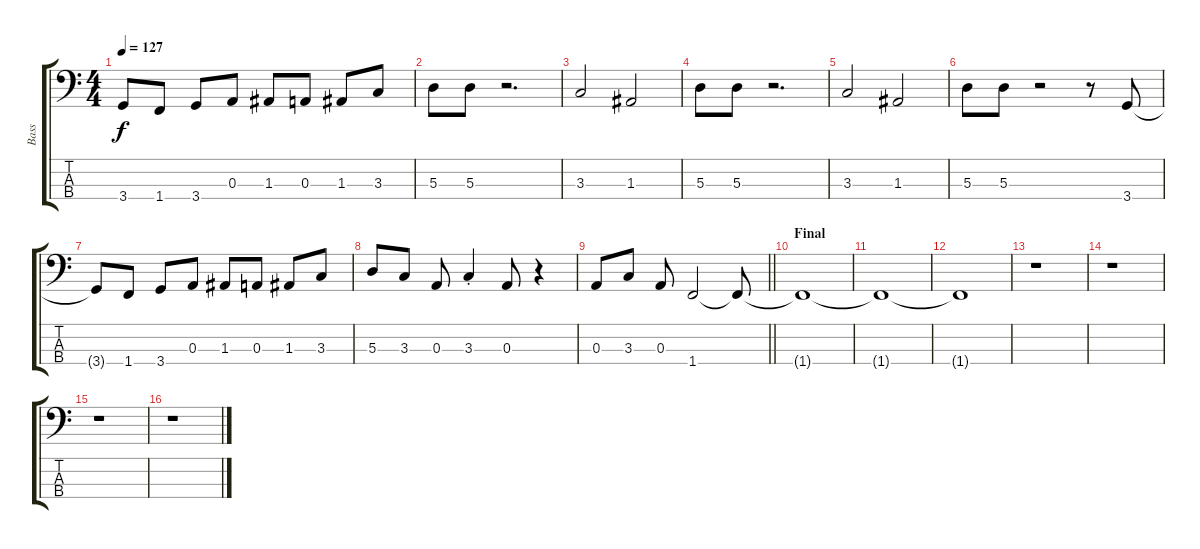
\track ("Bass" "Bass") {instrument electricbassfinger}
\staff {score tabs}
\tuning (G2 D2 A1 E1) {hide}
\ts (4 4)
\tempo 127
\clef f4
\ks c
3.4{t}.8{dy f} 1.4.8 3.4.8 0.3.8 1.3.8 0.3.8 1.3.8 3.3.8 |
5.3.8 5.3.8 r.2{d} |
3.3.2 1.3.2 |
5.3.8 5.3.8 r.2{d} |
3.3.2 1.3.2 |
5.3.8 5.3.8 r.2 r.8 3.4.8 |
3.4{t}.8 1.4.8 3.4.8 0.3.8 1.3.8 0.3.8 1.3.8 3.3.8 |
5.3.8 3.3.8 0.3.8 3.3{st}.4 0.3.8 r.4 |
\barLineRight lightlight
0.3.8 3.3.8 0.3.8 1.4.2 1.4{t}.8 |
\section ("" "Final")
1.4{t}.1 |
1.4{t}.1 |
1.4{t}.1 |
r.1 |
r.1 |
r.1 |
r.1
